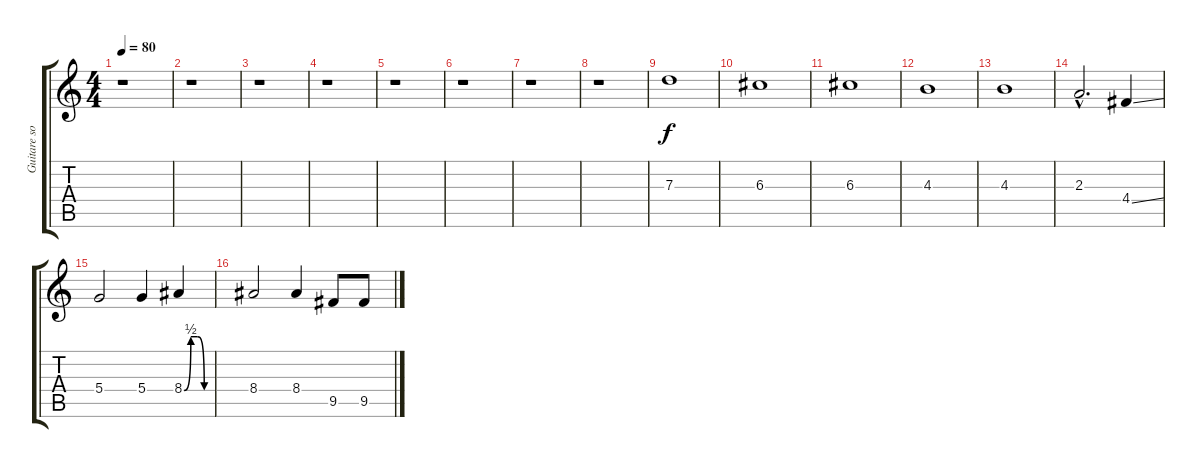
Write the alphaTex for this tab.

\track ("Guitare solo 2" "Guitare so") {instrument overdrivenguitar}
\staff {score tabs}
\tuning (E4 B3 G3 D3 A2 E2) {hide}
\ts (4 4)
\tempo 80
\clef g2
\ks c
r.1{dy f} |
r.1 |
r.1 |
r.1 |
r.1 |
r.1 |
r.1 |
r.1 |
7.3.1 |
6.3.1 |
6.3.1 |
4.3.1 |
4.3.1 |
2.3{hac}.2{d} 4.4{ss}.4 |
5.4.2 5.4.4 8.4{be (custom 0 0 15 2 30 2 45 0 60 0)}.4 |
8.4.2 8.4.4 9.5.8 9.5.8
